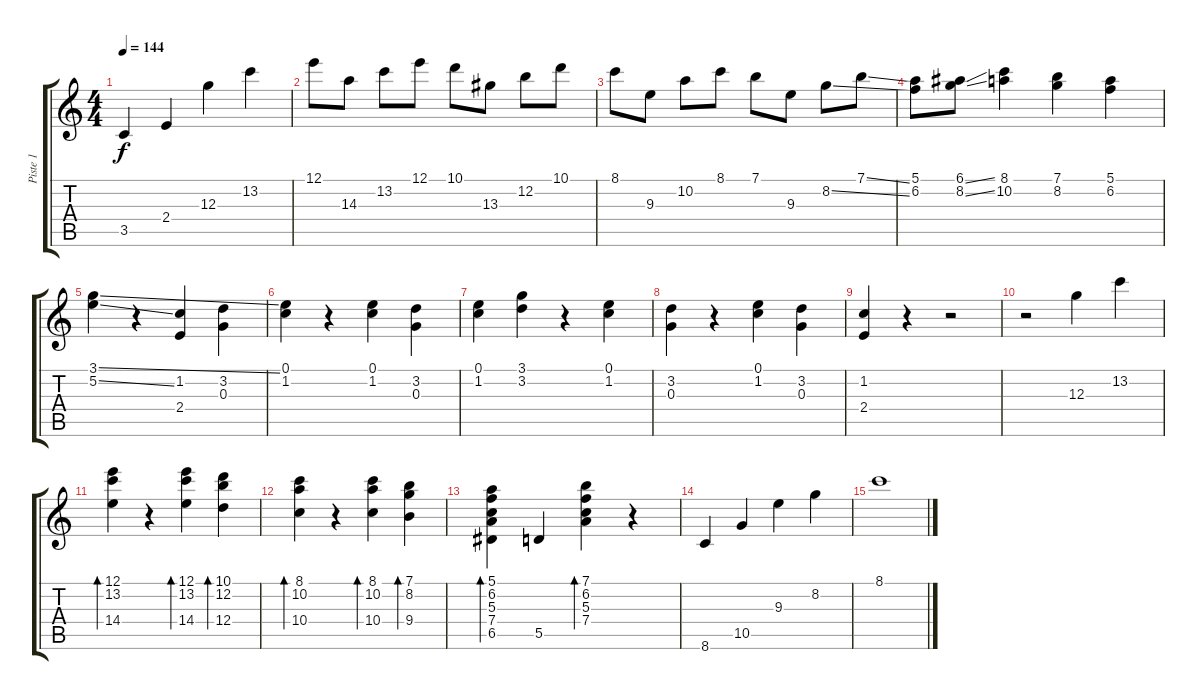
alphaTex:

\track ("Piste 1" "Piste 1") {instrument acousticguitarnylon}
\staff {score tabs}
\tuning (E4 B3 G3 D3 A2 E2) {hide}
\ts (4 4)
\tempo 144
\clef g2
\ks c
3.5.4{dy f} 2.4.4 12.3.4 13.2.4 |
12.1.8 14.3.8 13.2.8 12.1.8 10.1.8 13.3.8 12.2.8 10.1.8 |
8.1.8 9.3.8 10.2.8 8.1.8 7.1.8 9.3.8 8.2{ss}.8 7.1{ss}.8 |
(5.1 6.2).8 (6.1{ss} 8.2{ss}).8 (8.1 10.2).4 (7.1 8.2).4 (5.1 6.2).4 |
(3.1{ss} 5.2{ss}).4 r.4 (1.2 2.4).4 (3.2 0.3).4 |
(0.1 1.2).4 r.4 (0.1 1.2).4 (3.2 0.3).4 |
(0.1 1.2).4 (3.1 3.2).4 r.4 (0.1 1.2).4 |
(3.2 0.3).4 r.4 (0.1 1.2).4 (3.2 0.3).4 |
(1.2 2.4).4 r.4 r.2 |
r.2 12.3.4 13.2.4 |
(12.1 13.2 14.4).4{bd 60} r.4 (12.1 13.2 14.4).4{bd 60} (10.1 12.2 12.4).4{bd 60} |
(8.1 10.2 10.4).4{bd 60} r.4 (8.1 10.2 10.4).4{bd 60} (7.1 8.2 9.4).4{bd 60} |
(5.1 6.2 5.3 7.4 6.5).4{bd 60} 5.5.4 (7.1 6.2 5.3 7.4).4{bd 60} r.4 |
8.6.4 10.5.4 9.3.4 8.2.4 |
8.1.1
